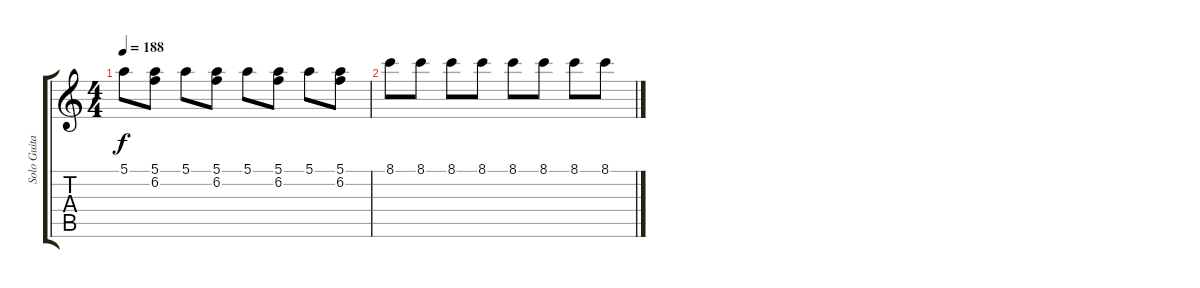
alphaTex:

\track ("Solo Guitar" "Solo Guita") {instrument distortionguitar}
\staff {score tabs}
\tuning (E4 B3 G3 D3 A2 D2) {hide}
\ts (4 4)
\tempo 188
\clef g2
\ks c
5.1.8{dy f volume 13} (5.1 6.2).8 5.1.8 (5.1 6.2).8 5.1.8 (5.1 6.2).8 5.1.8 (5.1 6.2).8 |
8.1.8 8.1.8 8.1.8 8.1.8 8.1.8 8.1.8 8.1.8 8.1.8
